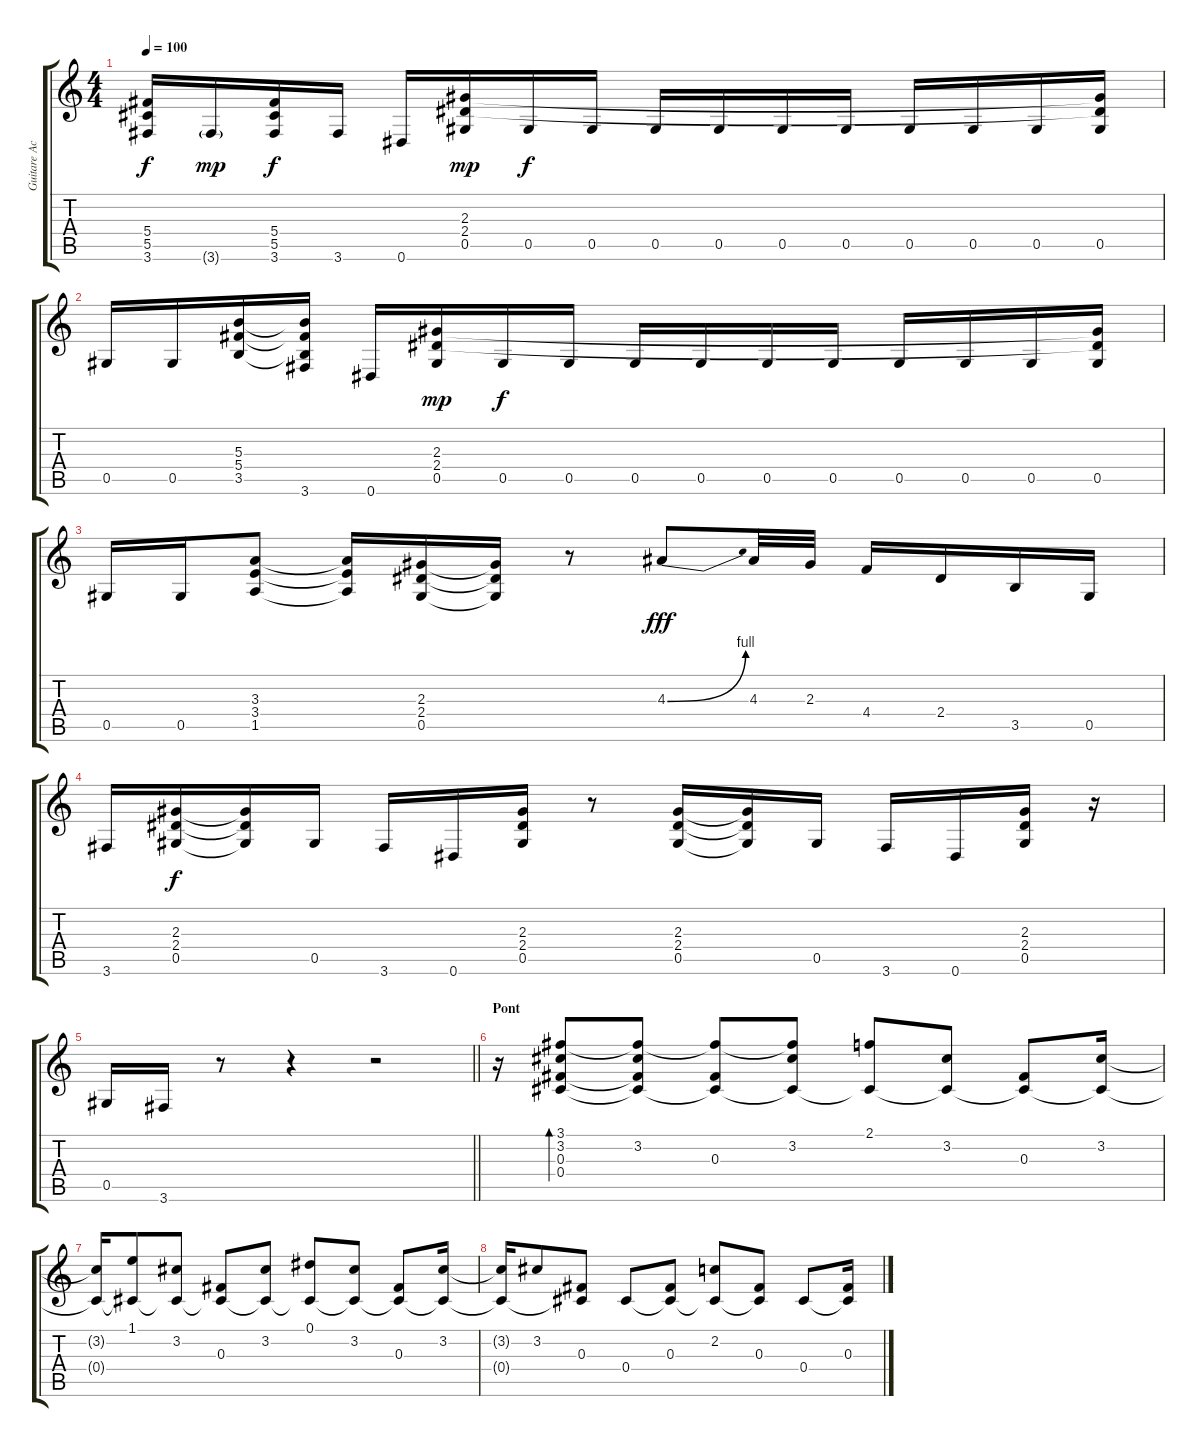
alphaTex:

\track ("Guitare Accompagnement" "Guitare Ac") {instrument overdrivenguitar}
\staff {score tabs}
\tuning (Eb4 Bb3 Gb3 Db3 Ab2 Eb2) {hide}
\ts (4 4)
\tempo 100
\clef g2
\ks c
(5.4 5.5 3.6).16{dy f volume 13 instrument overdrivenguitar} 3.6{g}.16{dy mp} (5.4 5.5 3.6).16{dy f} 3.6.16 0.6.16 (2.3 2.4 0.5).16{dy mp} 0.5.16{dy f} 0.5.16 0.5.16 0.5.16 0.5.16 0.5.16 0.5.16 0.5.16 0.5.16 (2.3{t} 2.4{t} 0.5).16 |
0.5.16 0.5.16 (5.3 5.4 3.5).16 (5.3{t} 5.4{t} 3.5{t} 3.6).16 0.6.16 (2.3 2.4 0.5).16{dy mp} 0.5.16{dy f} 0.5.16 0.5.16 0.5.16 0.5.16 0.5.16 0.5.16 0.5.16 0.5.16 (2.3{t} 2.4{t} 0.5).16 |
0.5.16{volume 15} 0.5.16 (3.3 3.4 1.5).8 (3.3{t} 3.4{t} 1.5{t}).16 (2.3 2.4 0.5).16 (2.3{t} 2.4{t} 0.5{t}).16 r.8 4.3{be (bend 0 0 60 4)}.8{dy fff} 4.3.32 2.3.32 4.4.16 2.4.16 3.5.16 0.5.16 |
3.6.16{volume 16} (2.3 2.4 0.5).16{dy f} (2.3{t} 2.4{t} 0.5{t}).16 0.5.16 3.6.16 0.6.16 (2.3 2.4 0.5).16 r.8 (2.3 2.4 0.5).16 (2.3{t} 2.4{t} 0.5{t}).16 0.5.16 3.6.16 0.6.16 (2.3 2.4 0.5).16 r.16 |
\barLineRight lightlight
0.5.16 3.6.16 r.8 r.4 r.2 |
\section ("" "Pont")
r.16 (3.1 3.2 0.3 0.4).8{bd 60 volume 14 instrument acousticguitarsteel} (3.1{t} 3.2 0.3{t} 0.4{t}).8 (3.1{t} 0.3 0.4{t}).8 (3.1{t} 3.2 0.4{t}).8 (2.1 0.4{t}).8 (3.2 0.4{t}).8 (0.3 0.4{t}).8 (3.2 0.4{t}).16 |
(3.2{t} 0.4{t}).16 (1.1 0.4{t}).8 (3.2 0.4{t}).8 (0.3 0.4{t}).8 (3.2 0.4{t}).8 (0.1 0.4{t}).8 (3.2 0.4{t}).8 (0.3 0.4{t}).8 (3.2 0.4{t}).16 |
(3.2{t} 0.4{t}).16 3.2.8 (0.3 0.4{t}).8 0.4.8 (0.3 0.4{t}).8 (2.2 0.4{t}).8 (0.3 0.4{t}).8 0.4.8 (0.3 0.4{t}).16
